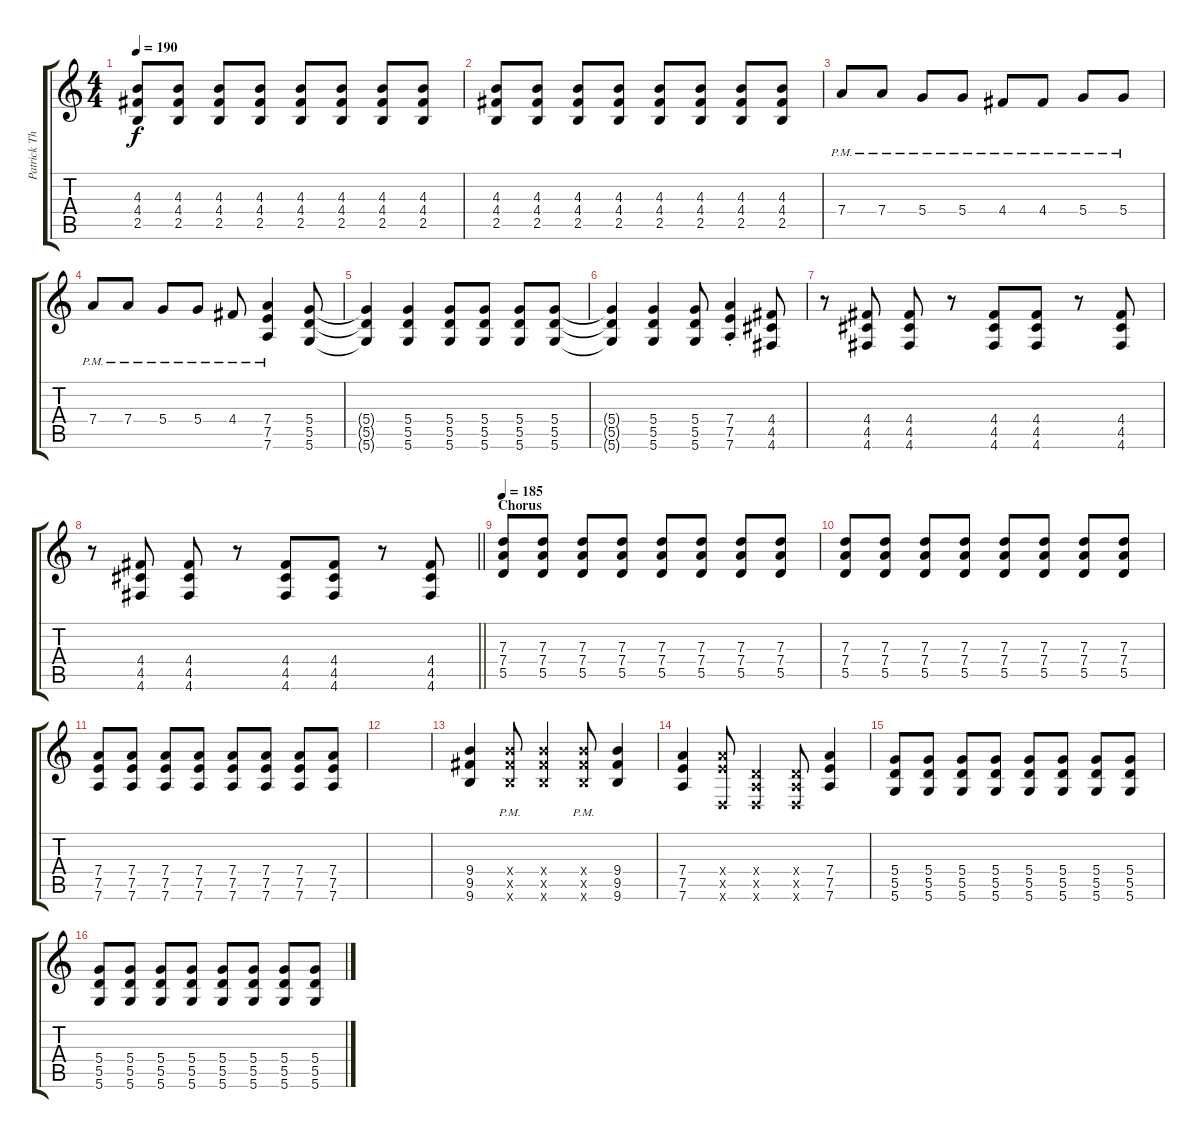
\track ("Patrick Thompson - Guitar" "Patrick Th") {instrument distortionguitar}
\staff {score tabs}
\tuning (E4 B3 G3 D3 A2 D2) {hide}
\ts (4 4)
\tempo 190
\clef g2
\ks c
(4.3 4.4 2.5).8{dy f} (4.3 4.4 2.5).8 (4.3 4.4 2.5).8 (4.3 4.4 2.5).8 (4.3 4.4 2.5).8 (4.3 4.4 2.5).8 (4.3 4.4 2.5).8 (4.3 4.4 2.5).8 |
(4.3 4.4 2.5).8 (4.3 4.4 2.5).8 (4.3 4.4 2.5).8 (4.3 4.4 2.5).8 (4.3 4.4 2.5).8 (4.3 4.4 2.5).8 (4.3 4.4 2.5).8 (4.3 4.4 2.5).8 |
7.4{pm}.8 7.4{pm}.8 5.4{pm}.8 5.4{pm}.8 4.4{pm}.8 4.4{pm}.8 5.4{pm}.8 5.4{pm}.8 |
7.4{pm}.8 7.4{pm}.8 5.4{pm}.8 5.4{pm}.8 4.4{pm}.8 (7.4{pm} 7.5 7.6).4 (5.4 5.5 5.6).8 |
(5.4{t} 5.5{t} 5.6{t}).4 (5.4 5.5 5.6).4 (5.4 5.5 5.6).8 (5.4 5.5 5.6).8 (5.4 5.5 5.6).8 (5.4 5.5 5.6).8 |
(5.4{t} 5.5{t} 5.6{t}).4 (5.4 5.5 5.6).4 (5.4 5.5 5.6).8 (7.4{st} 7.5{st} 7.6{st}).4 (4.4 4.5 4.6).8 |
r.8 (4.4 4.5 4.6).8 (4.4 4.5 4.6).8 r.8 (4.4 4.5 4.6).8 (4.4 4.5 4.6).8 r.8 (4.4 4.5 4.6).8 |
\barLineRight lightlight
r.8 (4.4 4.5 4.6).8 (4.4 4.5 4.6).8 r.8 (4.4 4.5 4.6).8 (4.4 4.5 4.6).8 r.8 (4.4 4.5 4.6).8 |
\section ("" "Chorus")
\tempo 185
(7.3 7.4 5.5).8 (7.3 7.4 5.5).8 (7.3 7.4 5.5).8 (7.3 7.4 5.5).8 (7.3 7.4 5.5).8 (7.3 7.4 5.5).8 (7.3 7.4 5.5).8 (7.3 7.4 5.5).8 |
(7.3 7.4 5.5).8 (7.3 7.4 5.5).8 (7.3 7.4 5.5).8 (7.3 7.4 5.5).8 (7.3 7.4 5.5).8 (7.3 7.4 5.5).8 (7.3 7.4 5.5).8 (7.3 7.4 5.5).8 |
(7.4 7.5 7.6).8 (7.4 7.5 7.6).8 (7.4 7.5 7.6).8 (7.4 7.5 7.6).8 (7.4 7.5 7.6).8 (7.4 7.5 7.6).8 (7.4 7.5 7.6).8 (7.4 7.5 7.6).8 |
|
(9.4 9.5 9.6).4 (9.4{pm x} 9.5{pm x} 9.6{pm x}).8 (9.4{x} 9.5{x} 9.6{x}).4 (9.4{pm x} 9.5{pm x} 9.6{pm x}).8 (9.4 9.5 9.6).4 |
(7.4 7.5 7.6).4 (7.4{x} 7.5{x} 0.6{x}).8 (0.4{x} 0.5{x} 0.6{x}).4 (0.4{x} 0.5{x} 0.6{x}).8 (7.4 7.5 7.6).4 |
(5.4 5.5 5.6).8 (5.4 5.5 5.6).8 (5.4 5.5 5.6).8 (5.4 5.5 5.6).8 (5.4 5.5 5.6).8 (5.4 5.5 5.6).8 (5.4 5.5 5.6).8 (5.4 5.5 5.6).8 |
(5.4 5.5 5.6).8 (5.4 5.5 5.6).8 (5.4 5.5 5.6).8 (5.4 5.5 5.6).8 (5.4 5.5 5.6).8 (5.4 5.5 5.6).8 (5.4 5.5 5.6).8 (5.4 5.5 5.6).8
